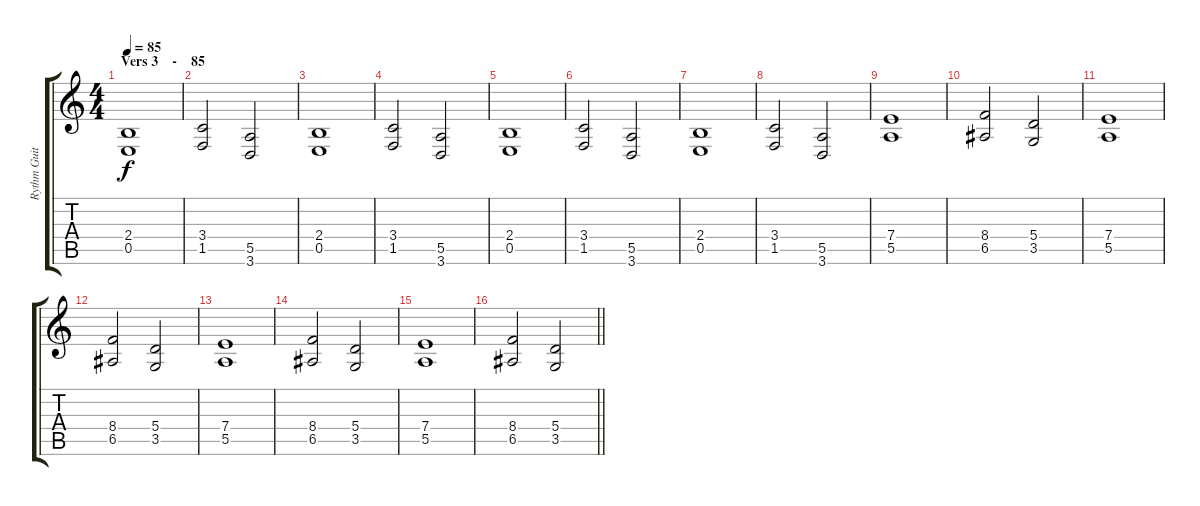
\track ("Rythm Guitar" "Rythm Guit") {instrument distortionguitar}
\staff {score tabs}
\tuning (B3 Gb3 D3 A2 E2 B1) {hide}
\ts (4 4)
\section ("" "Vers 3    -    85")
\tempo 85
\clef g2
\ks c
(2.4 0.5).1{dy f} |
(3.4 1.5).2 (5.5 3.6).2 |
(2.4 0.5).1 |
(3.4 1.5).2 (5.5 3.6).2 |
(2.4 0.5).1 |
(3.4 1.5).2 (5.5 3.6).2 |
(2.4 0.5).1 |
(3.4 1.5).2 (5.5 3.6).2 |
(7.4 5.5).1 |
(8.4 6.5).2 (5.4 3.5).2 |
(7.4 5.5).1 |
(8.4 6.5).2 (5.4 3.5).2 |
(7.4 5.5).1 |
(8.4 6.5).2 (5.4 3.5).2 |
(7.4 5.5).1 |
\barLineRight lightlight
(8.4 6.5).2 (5.4 3.5).2
